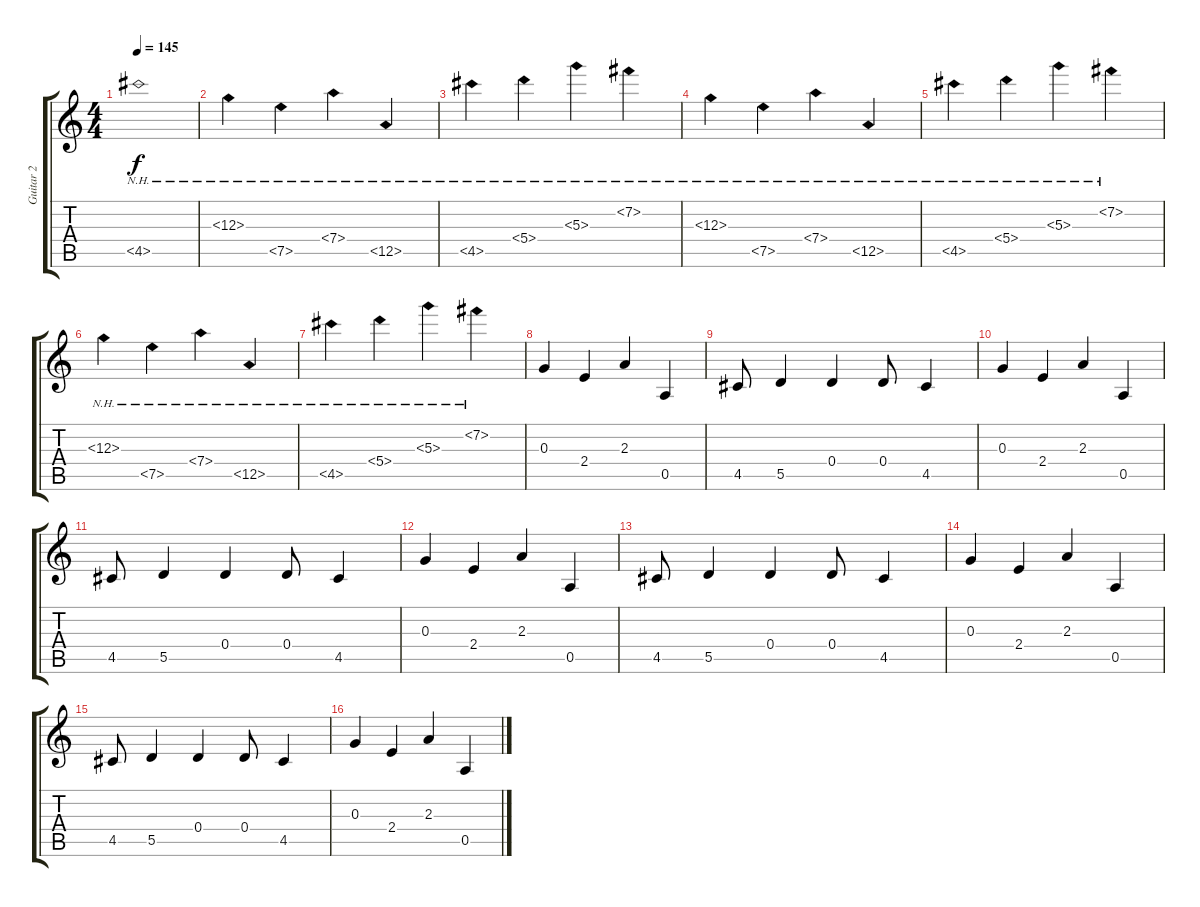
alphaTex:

\track ("Guitar 2" "Guitar 2") {instrument overdrivenguitar}
\staff {score tabs}
\tuning (E4 B3 G3 D3 A2 E2) {hide}
\ts (4 4)
\tempo 145
\clef g2
\ks c
4.5{nh}.1{dy f} |
12.3{nh}.4{instrument electricguitarclean} 7.5{nh}.4 7.4{nh}.4 12.5{nh}.4 |
4.5{nh}.4 5.4{nh}.4 5.3{nh}.4 7.2{nh}.4 |
12.3{nh}.4{instrument electricguitarclean} 7.5{nh}.4 7.4{nh}.4 12.5{nh}.4 |
4.5{nh}.4 5.4{nh}.4 5.3{nh}.4 7.2{nh}.4 |
12.3{nh}.4{instrument electricguitarclean} 7.5{nh}.4 7.4{nh}.4 12.5{nh}.4 |
4.5{nh}.4 5.4{nh}.4 5.3{nh}.4 7.2{nh}.4 |
0.3.4 2.4.4 2.3.4 0.5.4 |
4.5.8 5.5.4 0.4.4 0.4.8 4.5.4 |
0.3.4 2.4.4 2.3.4 0.5.4 |
4.5.8 5.5.4 0.4.4 0.4.8 4.5.4 |
0.3.4{volume 12} 2.4.4 2.3.4 0.5.4 |
4.5.8{volume 10} 5.5.4 0.4.4 0.4.8 4.5.4 |
0.3.4{volume 8} 2.4.4 2.3.4 0.5.4 |
4.5.8{volume 7} 5.5.4 0.4.4 0.4.8 4.5.4 |
0.3.4{volume 5} 2.4.4 2.3.4 0.5.4
